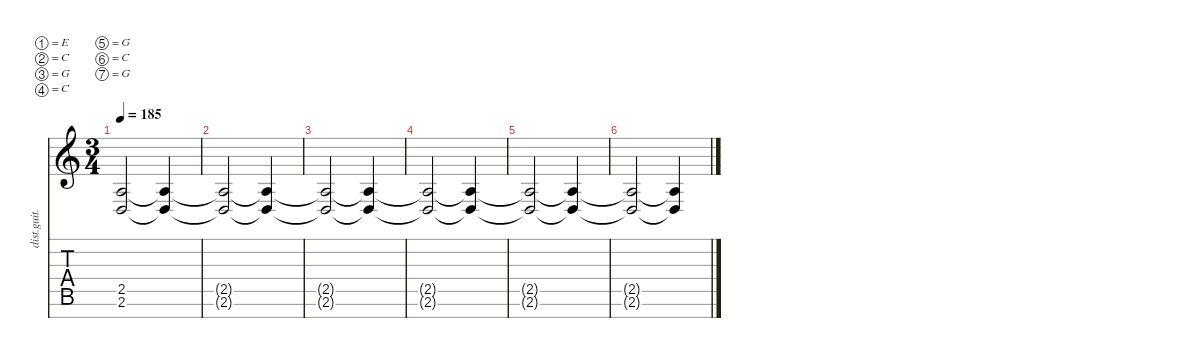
\defaultSystemsLayout 4
\hideDynamics
\bracketExtendMode nobrackets
\otherSystemsTrackNameOrientation horizontal
\track ("Guitar 1" "dist.guit.") {instrument distortionguitar}
\staff {score tabs}
\tuning (E4 C4 G3 C3 G2 C2 G1)
\ts (3 4)
\tempo 185
\clef g2
\ks c
(2.5{t} 2.6{t}).2{dy f beam Up} (2.5{t} 2.6{t}).4{beam Up} |
(2.5{t} 2.6{t}).2{beam Up} (2.5{t} 2.6{t}).4{beam Up} |
(2.5{t} 2.6{t}).2{beam Up} (2.5{t} 2.6{t}).4{beam Up} |
(2.5{t} 2.6{t}).2{beam Up} (2.5{t} 2.6{t}).4{beam Up} |
(2.5{t} 2.6{t}).2{beam Up} (2.5{t} 2.6{t}).4{beam Up} |
(2.5{t} 2.6{t}).2{beam Up} (2.5{t} 2.6{t}).4{beam Up}
